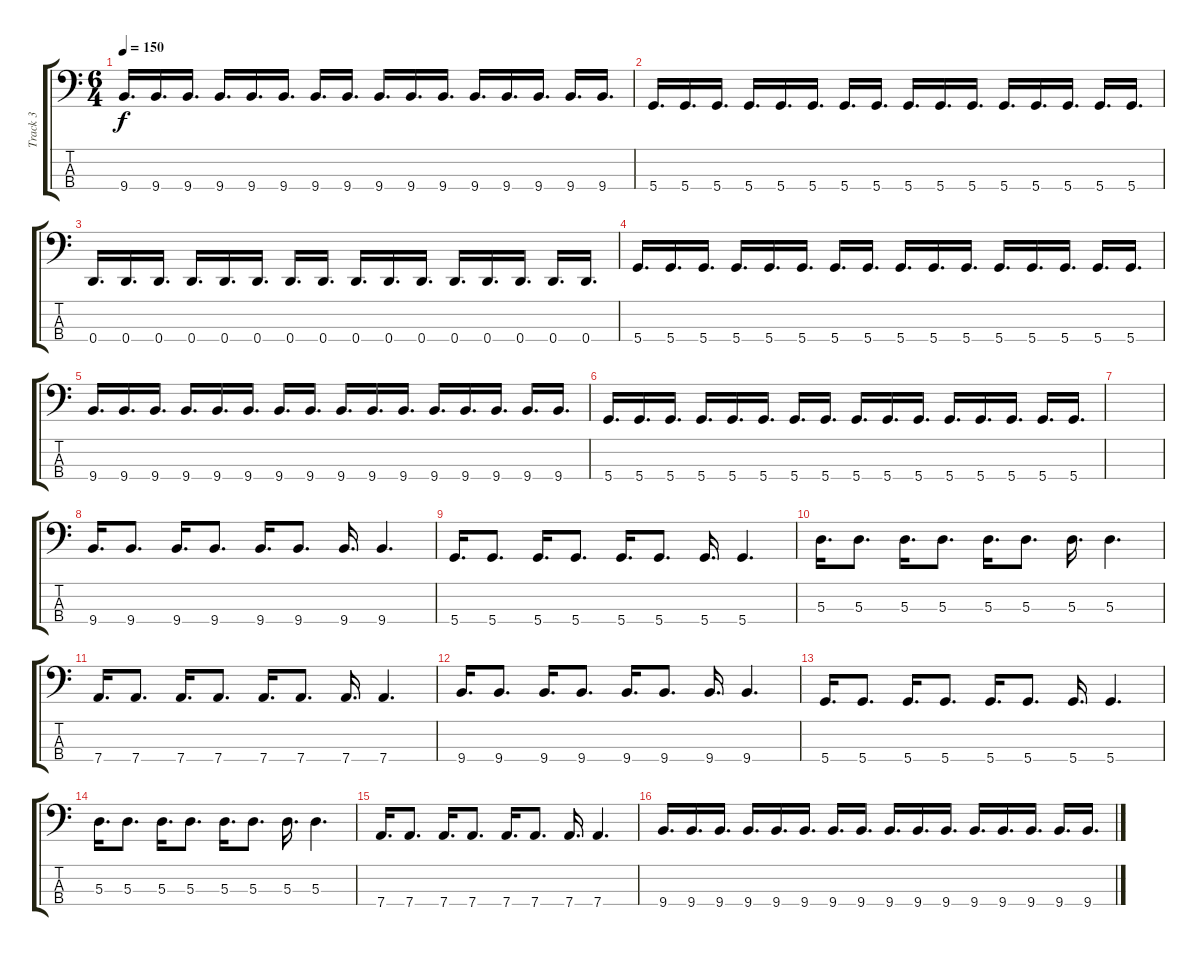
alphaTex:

\track ("Track 3" "Track 3") {instrument electricbassfinger}
\staff {score tabs}
\tuning (G2 D2 A1 D1) {hide}
\ts (6 4)
\tempo 150
\clef f4
\ks c
9.4.16{d dy f} 9.4.16{d} 9.4.16{d} 9.4.16{d} 9.4.16{d} 9.4.16{d} 9.4.16{d} 9.4.16{d} 9.4.16{d} 9.4.16{d} 9.4.16{d} 9.4.16{d} 9.4.16{d} 9.4.16{d} 9.4.16{d} 9.4.16{d} |
5.4.16{d} 5.4.16{d} 5.4.16{d} 5.4.16{d} 5.4.16{d} 5.4.16{d} 5.4.16{d} 5.4.16{d} 5.4.16{d} 5.4.16{d} 5.4.16{d} 5.4.16{d} 5.4.16{d} 5.4.16{d} 5.4.16{d} 5.4.16{d} |
0.4.16{d} 0.4.16{d} 0.4.16{d} 0.4.16{d} 0.4.16{d} 0.4.16{d} 0.4.16{d} 0.4.16{d} 0.4.16{d} 0.4.16{d} 0.4.16{d} 0.4.16{d} 0.4.16{d} 0.4.16{d} 0.4.16{d} 0.4.16{d} |
5.4.16{d} 5.4.16{d} 5.4.16{d} 5.4.16{d} 5.4.16{d} 5.4.16{d} 5.4.16{d} 5.4.16{d} 5.4.16{d} 5.4.16{d} 5.4.16{d} 5.4.16{d} 5.4.16{d} 5.4.16{d} 5.4.16{d} 5.4.16{d} |
9.4.16{d} 9.4.16{d} 9.4.16{d} 9.4.16{d} 9.4.16{d} 9.4.16{d} 9.4.16{d} 9.4.16{d} 9.4.16{d} 9.4.16{d} 9.4.16{d} 9.4.16{d} 9.4.16{d} 9.4.16{d} 9.4.16{d} 9.4.16{d} |
5.4.16{d} 5.4.16{d} 5.4.16{d} 5.4.16{d} 5.4.16{d} 5.4.16{d} 5.4.16{d} 5.4.16{d} 5.4.16{d} 5.4.16{d} 5.4.16{d} 5.4.16{d} 5.4.16{d} 5.4.16{d} 5.4.16{d} 5.4.16{d} |
|
9.4.16{d} 9.4.8{d} 9.4.16{d} 9.4.8{d} 9.4.16{d} 9.4.8{d} 9.4.16{d} 9.4.4{d} |
5.4.16{d} 5.4.8{d} 5.4.16{d} 5.4.8{d} 5.4.16{d} 5.4.8{d} 5.4.16{d} 5.4.4{d} |
5.3.16{d} 5.3.8{d} 5.3.16{d} 5.3.8{d} 5.3.16{d} 5.3.8{d} 5.3.16{d} 5.3.4{d} |
7.4.16{d} 7.4.8{d} 7.4.16{d} 7.4.8{d} 7.4.16{d} 7.4.8{d} 7.4.16{d} 7.4.4{d} |
9.4.16{d} 9.4.8{d} 9.4.16{d} 9.4.8{d} 9.4.16{d} 9.4.8{d} 9.4.16{d} 9.4.4{d} |
5.4.16{d} 5.4.8{d} 5.4.16{d} 5.4.8{d} 5.4.16{d} 5.4.8{d} 5.4.16{d} 5.4.4{d} |
5.3.16{d} 5.3.8{d} 5.3.16{d} 5.3.8{d} 5.3.16{d} 5.3.8{d} 5.3.16{d} 5.3.4{d} |
7.4.16{d} 7.4.8{d} 7.4.16{d} 7.4.8{d} 7.4.16{d} 7.4.8{d} 7.4.16{d} 7.4.4{d} |
9.4.16{d} 9.4.16{d} 9.4.16{d} 9.4.16{d} 9.4.16{d} 9.4.16{d} 9.4.16{d} 9.4.16{d} 9.4.16{d} 9.4.16{d} 9.4.16{d} 9.4.16{d} 9.4.16{d} 9.4.16{d} 9.4.16{d} 9.4.16{d}
